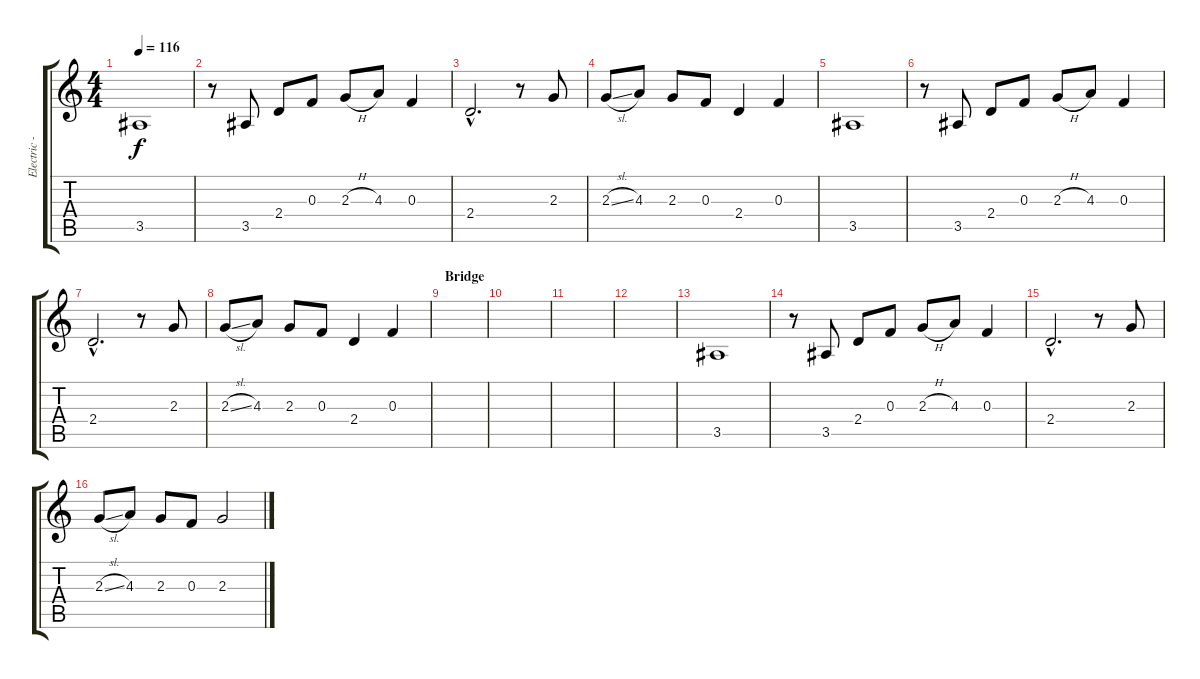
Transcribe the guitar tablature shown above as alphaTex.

\track ("Electric - Solo" "Electric -") {instrument electricguitarjazz}
\staff {score tabs}
\tuning (D4 A3 F3 C3 G2 D2) {hide}
\ts (4 4)
\tempo 116
\clef g2
\ks c
3.5.1{dy f} |
r.8 3.5.8 2.4.8 0.3.8 2.3{h}.8 4.3.8 0.3.4 |
2.4{hac}.2{d} r.8 2.3.8 |
2.3{sl}.8 4.3.8 2.3.8 0.3.8 2.4.4 0.3.4 |
3.5.1 |
r.8 3.5.8 2.4.8 0.3.8 2.3{h}.8 4.3.8 0.3.4 |
2.4{hac}.2{d} r.8 2.3.8 |
2.3{sl}.8 4.3.8 2.3.8 0.3.8 2.4.4 0.3.4 |
\section ("" "Bridge")
|
|
|
|
3.5.1 |
r.8 3.5.8 2.4.8 0.3.8 2.3{h}.8 4.3.8 0.3.4 |
2.4{hac}.2{d} r.8 2.3.8 |
2.3{sl}.8 4.3.8 2.3.8 0.3.8 2.3.2
